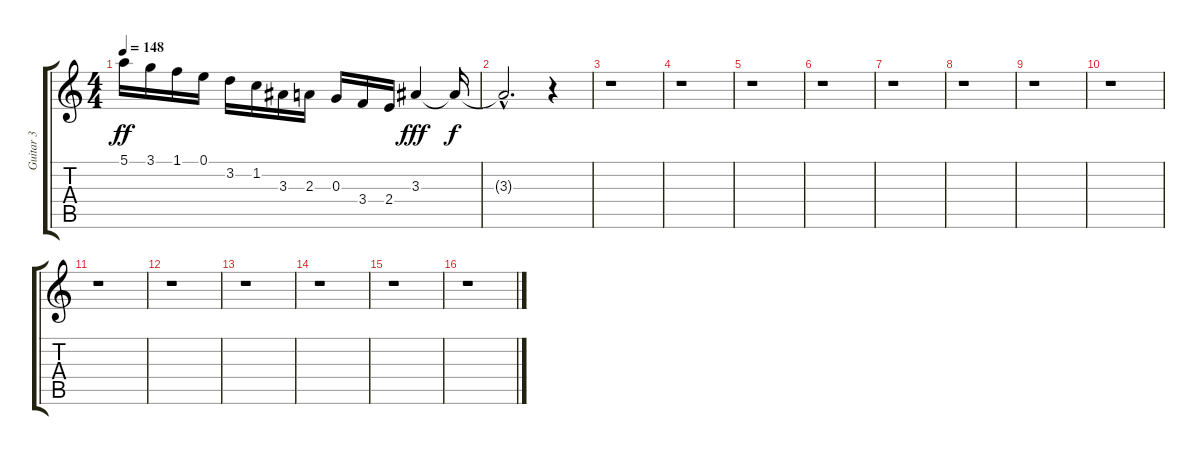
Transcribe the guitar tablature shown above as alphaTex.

\track ("Guitar 3" "Guitar 3") {instrument overdrivenguitar}
\staff {score tabs}
\tuning (E4 B3 G3 D3 A2 E2) {hide}
\ts (4 4)
\tempo 148
\clef g2
\ks c
5.1.16{dy ff} 3.1.16 1.1.16 0.1.16 3.2.16 1.2.16 3.3.16 2.3.16 0.3.16 3.4.16 2.4.16 3.3.4{dy fff} 3.3{t}.16{dy f} |
3.3{hac t}.2{d} r.4 |
r.1 |
r.1 |
r.1 |
r.1 |
r.1 |
r.1 |
r.1 |
r.1 |
r.1 |
r.1 |
r.1 |
r.1 |
r.1 |
r.1
